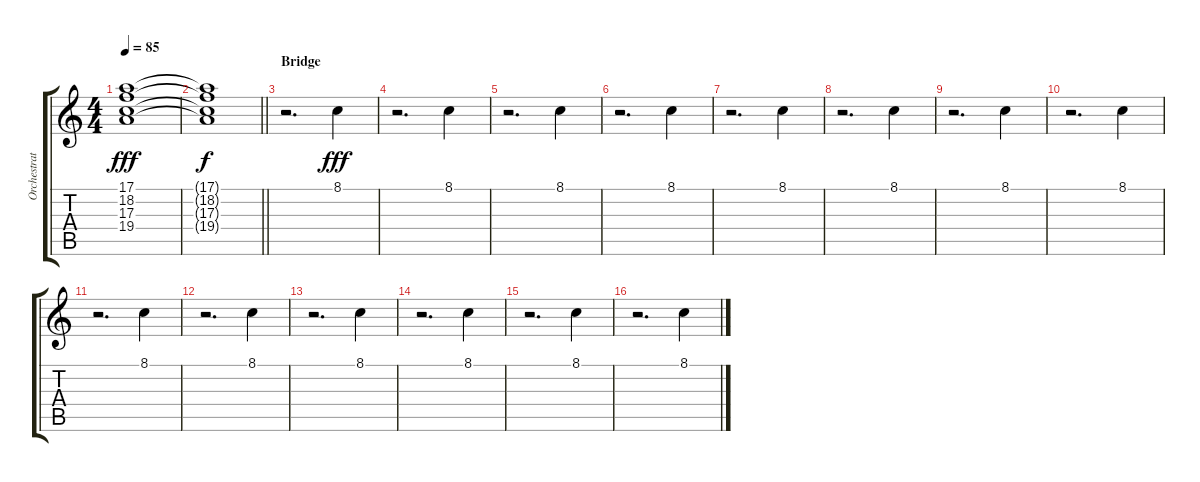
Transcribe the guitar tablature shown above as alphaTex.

\track ("Orchestration I" "Orchestrat") {instrument trumpet}
\staff {score tabs}
\tuning (E4 B3 G3 D3 A2 E2) {hide}
\ts (4 4)
\tempo 85
\clef g2
\ks c
(17.1 18.2 17.3 19.4).1{dy fff} |
\barLineRight lightlight
(17.1{t} 18.2{t} 17.3{t} 19.4{t}).1{dy f} |
\section ("" "Bridge")
r.2{d instrument woodblock} 8.1.4{dy fff} |
r.2{d} 8.1.4 |
r.2{d} 8.1.4 |
r.2{d} 8.1.4 |
r.2{d} 8.1.4 |
r.2{d} 8.1.4 |
r.2{d} 8.1.4 |
r.2{d} 8.1.4 |
r.2{d} 8.1.4 |
r.2{d} 8.1.4 |
r.2{d} 8.1.4 |
r.2{d} 8.1.4 |
r.2{d} 8.1.4 |
r.2{d} 8.1.4
